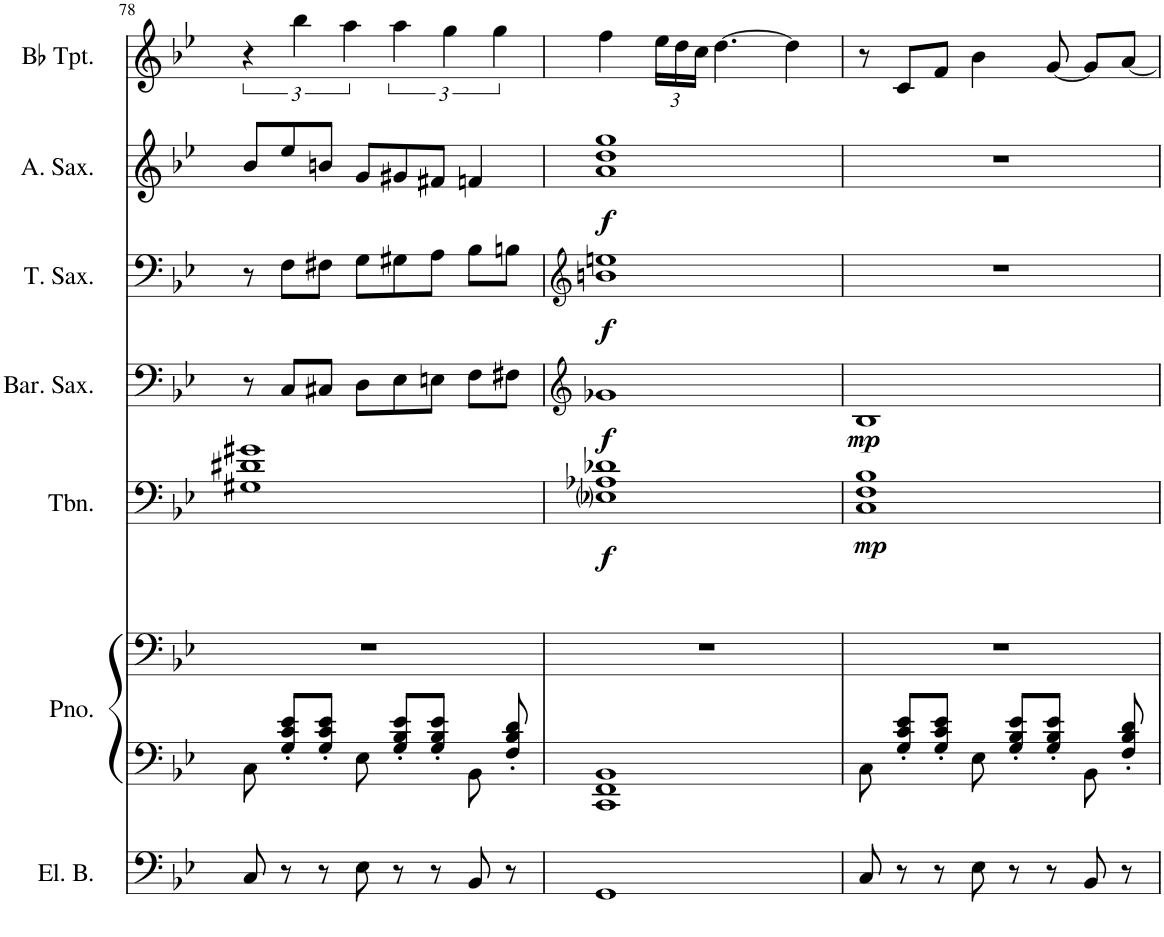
**kern	**kern	**kern	**kern	**dynam	**kern	**dynam	**kern	**dynam	**kern	**dynam	**kern
*part7	*part6	*part6	*part5	*part5	*part4	*part4	*part3	*part3	*part2	*part2	*part1
*staff8	*staff7	*staff6	*staff5	*staff5	*staff4	*staff4	*staff3	*staff3	*staff2	*staff2	*staff1
*I"Electric Bass	*I"Piano	*	*I"Trombone	*	*I"Baritone Saxophone	*	*I"Tenor Saxophone	*	*I"Alto Saxophone	*	*I"Bb Trumpet
*I'El. B.	*I'Pno.	*	*I'Tbn.	*	*I'Bar. Sax.	*	*I'T. Sax.	*	*I'A. Sax.	*	*I'Bb Tpt.
!!LO:PB:g=z
*clefF4	*clefF4	*clefF4	*clefF4	*	*clefF4	*	*clefF4	*	*clefG2	*	*clefG2
*Trd7c12	*	*	*	*	*Trd12c21	*	*Trd8c14	*	*Trd5c9	*	*Trd1c2
*k[b-e-]	*k[b-e-]	*k[b-e-]	*k[b-e-]	*	*k[b-e-]	*	*k[b-e-]	*	*k[b-e-]	*	*k[b-e-]
*M8/8	*M8/8	*M8/8	*M8/8	*	*M8/8	*	*M8/8	*	*M8/8	*	*M8/8
=78	=78	=78	=78	=78	=78	=78	=78	=78	=78	=78	=78
8C/	8C\	1r	1G#X 1d#X 1g#X	.	8r	.	8r	.	8b-/L	.	6r
8r	8G/' 8c/' 8e-/'L	.	.	.	8C/L	.	8F\L	.	8ee-/	.	.
.	.	.	.	.	.	.	.	.	.	.	6bb-\
8r	8G/' 8c/' 8e-/'J	.	.	.	8C#X/J	.	8F#X\J	.	8bn/J	.	.
.	.	.	.	.	.	.	.	.	.	.	6aa\
8E-\	8E-\	.	.	.	8D\L	.	8G\L	.	8g/L	.	.
8r	8G/' 8B-/' 8e-/'L	.	.	.	8E-\	.	8G#X\	.	8g#X/	.	6aa\
8r	8G/' 8B-/' 8e-/'J	.	.	.	8En\J	.	8A\J	.	8f#X/J	.	.
.	.	.	.	.	.	.	.	.	.	.	6gg\
8BB-/	8BB-\	.	.	.	8F\L	.	8B-\L	.	4fn/	.	.
.	.	.	.	.	.	.	.	.	.	.	6gg\
8r	8F/' 8B-/' 8d/'	.	.	.	8F#X\J	.	8Bn\J	.	.	.	.
=79	=79	=79	=79	=79	=79	=79	=79	=79	=79	=79	=79
*	*	*	*	*	*clefG2	*	*clefG2	*	*	*	*
!	!	!	!	!LO:DY:b	!	!LO:DY:b	!	!LO:DY:b	!	!LO:DY:b	!
1GG	1CC 1FF 1BB-	1r	1E-i 1A-X 1d-X	f	1g-X	f	1bn 1een	f	1a 1dd 1gg	f	4ff\
*	*	*	*	*	*	*	*	*	*	*	*Xbrackettup
.	.	.	.	.	.	.	.	.	.	.	24ee-\LL
.	.	.	.	.	.	.	.	.	.	.	24dd\
.	.	.	.	.	.	.	.	.	.	.	24cc\JJ
.	.	.	.	.	.	.	.	.	.	.	[4.dd\
.	.	.	.	.	.	.	.	.	.	.	4dd\]
=80	=80	=80	=80	=80	=80	=80	=80	=80	=80	=80	=80
!	!	!	!	!LO:DY:b	!	!LO:DY:b	!	!	!	!	!
8C/	8C\	1r	1C 1F 1B-	mp	1B-	mp	1r	.	1r	.	8r
8r	8G/' 8c/' 8e-/'L	.	.	.	.	.	.	.	.	.	8c/L
8r	8G/' 8c/' 8e-/'J	.	.	.	.	.	.	.	.	.	8f/J
8E-\	8E-\	.	.	.	.	.	.	.	.	.	4b-\
8r	8G/' 8B-/' 8e-/'L	.	.	.	.	.	.	.	.	.	.
8r	8G/' 8B-/' 8e-/'J	.	.	.	.	.	.	.	.	.	[8g/
8BB-/	8BB-\	.	.	.	.	.	.	.	.	.	8g/L]
8r	8F/' 8B-/' 8d/'	.	.	.	.	.	.	.	.	.	[8a/J
=	=	=	=	=	=	=	=	=	=	=	=
*-	*-	*-	*-	*-	*-	*-	*-	*-	*-	*-	*-
